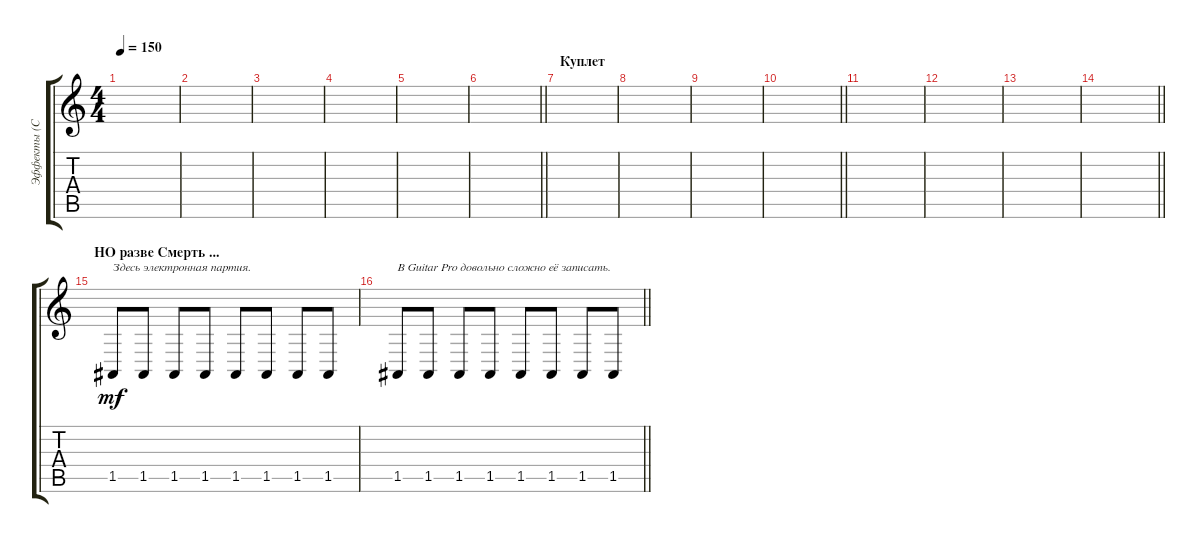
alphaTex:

\track ("Эффекты (Сажинов)" "Эффекты (С") {instrument pad4choir}
\staff {score tabs}
\tuning (E4 B3 G3 D3 A2 E2) {hide}
\ts (4 4)
\tempo 150
\clef g2
\ks c
|
|
|
|
|
\barLineRight lightlight
|
\section ("" "Куплет")
|
|
|
\barLineRight lightlight
|
|
|
|
\barLineRight lightlight
|
\section ("" "НО разве Смерть ...")
1.5.8{txt "Здесь электронная партия." dy mf balance 0 instrument lead8bassandlead} 1.5.8{balance 1} 1.5.8{balance 2} 1.5.8{balance 3} 1.5.8{balance 4} 1.5.8{balance 5} 1.5.8{balance 6} 1.5.8{balance 7} |
\barLineRight lightlight
1.5.8{txt "В Guitar Pro довольно сложно её записать." balance 9} 1.5.8{balance 10} 1.5.8{balance 11} 1.5.8{balance 12} 1.5.8{balance 13} 1.5.8{balance 14} 1.5.8{balance 15} 1.5.8{balance 16}
